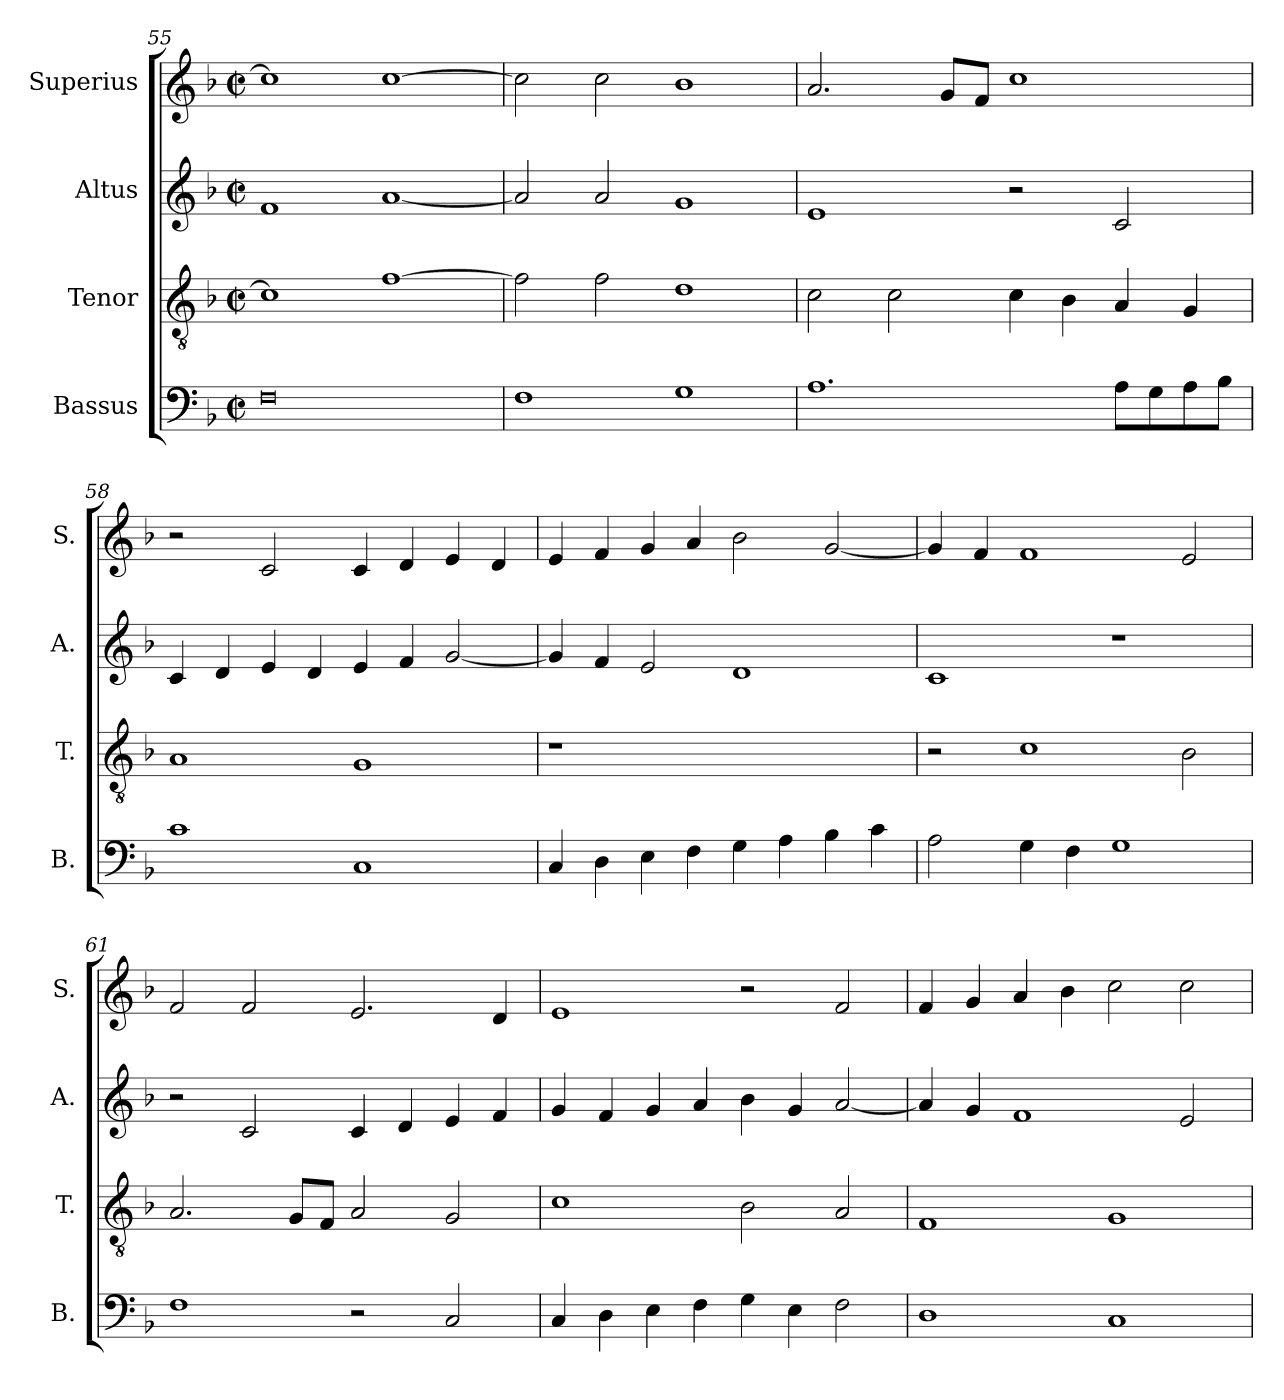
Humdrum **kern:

**kern	**kern	**kern	**kern
*part4	*part3	*part2	*part1
*staff4	*staff3	*staff2	*staff1
*I"Bassus	*I"Tenor	*I"Altus	*I"Superius
*I'B.	*I'T.	*I'A.	*I'S.
*clefF4	*clefGv2	*clefG2	*clefG2
*	*ITrd7c12	*	*
*k[b-]	*k[b-]	*k[b-]	*k[b-]
*F:	*F:	*F:	*F:
*M2/2	*M2/2	*M2/2	*M2/2
*met(c|)	*met(c|)	*met(c|)	*met(c|)
=55	=55	=55	=55
0Fi	1Ci]	1fi	1cci]
.	[>1Fi	[<1ai	[>1cci
=56	=56	=56	=56
1Fi	2Fi\]	2ai/]	2cci\]
.	2Fi\	2ai/	2cci\
1Gi	1Di	1gi	1b-i
!!LO:LB:g=z
=57	=57	=57	=57
1.Ai	2Ci\	1ei	2.ai/
.	2Ci\	.	.
.	.	.	8gi/L
.	.	.	8fi/J
.	4Ci\	2r	1cci
.	4BB-i\	.	.
8Ai\L	4AAi/	2ci/	.
8Gi\	.	.	.
8Ai\	4GGi/	.	.
8B-i\J	.	.	.
=58	=58	=58	=58
1ci	1AAi	4ci/	2r
.	.	4di/	.
.	.	4ei/	2ci/
.	.	4di/	.
1Ci	1GGi	4ei/	4ci/
.	.	4fi/	4di/
.	.	[<2gi/	4ei/
.	.	.	4di/
=59	=59	=59	=59
!	!LO:N:vis=1	!	!
4Ci/	1r	4gi/]	4ei/
4Di\	.	4fi/	4fi/
4Ei\	.	2ei/	4gi/
4Fi\	.	.	4ai/
4Gi\	1ryy	1di	2b-i\
4Ai\	.	.	.
4B-i\	.	.	[<2gi/
4ci\	.	.	.
=60	=60	=60	=60
2Ai\	2r	1ci	4gi/]
.	.	.	4fi/
4Gi\	1Ci	.	1fi
4Fi\	.	.	.
1Gi	.	1r	.
.	2BB-i\	.	2ei/
!!LO:LB:g=z
=61	=61	=61	=61
1Fi	2.AAi/	2r	2fi/
.	.	2ci/	2fi/
.	8GGi/L	.	.
.	8FFi/J	.	.
2r	2AAi/	4ci/	2.ei/
.	.	4di/	.
2Ci/	2GGi/	4ei/	.
.	.	4fi/	4di/
=62	=62	=62	=62
4Ci/	1Ci	4gi/	1ei
4Di\	.	4fi/	.
4Ei\	.	4gi/	.
4Fi\	.	4ai/	.
4Gi\	2BB-i\	4b-i\	2r
4Ei\	.	4gi/	.
2Fi\	2AAi/	[<2ai/	2fi/
=63	=63	=63	=63
1Di	1FFi	4ai/]	4fi/
.	.	4gi/	4gi/
.	.	1fi	4ai/
.	.	.	4b-i\
1Ci	1GGi	.	2cci\
.	.	2ei/	2cci\
=	=	=	=
*-	*-	*-	*-
